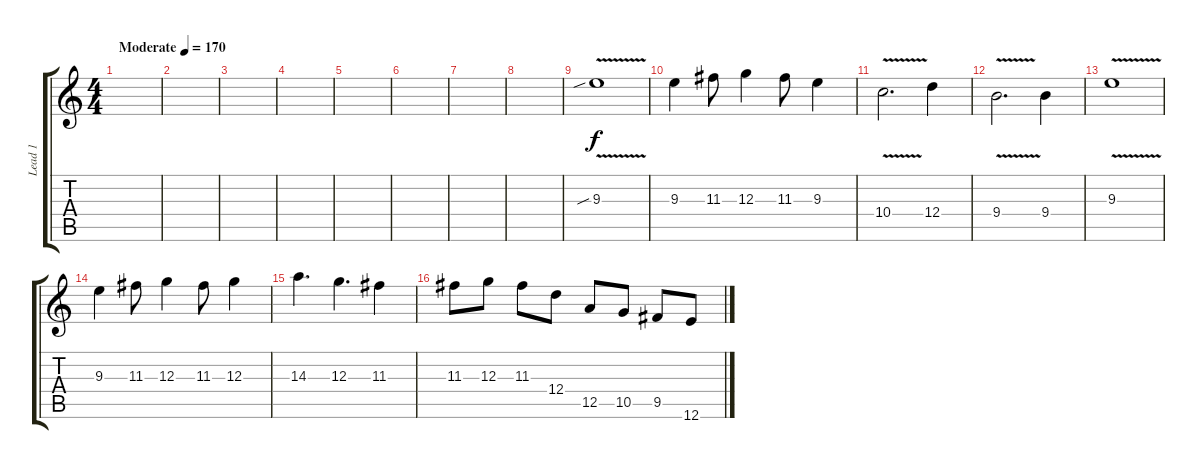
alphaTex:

\track ("Lead 1" "Lead 1") {instrument overdrivenguitar}
\staff {score tabs}
\tuning (E4 B3 G3 D3 A2 E2) {hide}
\ts (4 4)
\tempo (170 "Moderate")
\clef g2
\ks c
|
|
|
|
|
|
|
|
9.3{v sib}.1 |
9.3.4 11.3.8 12.3.4 11.3.8 9.3.4 |
10.4{v}.2{d} 12.4.4 |
9.4{v}.2{d} 9.4.4 |
9.3{v}.1 |
9.3.4 11.3.8 12.3.4 11.3.8 12.3.4 |
14.3.4{d} 12.3.4{d} 11.3.4 |
11.3.8 12.3.8 11.3.8 12.4.8 12.5.8 10.5.8 9.5.8 12.6.8
